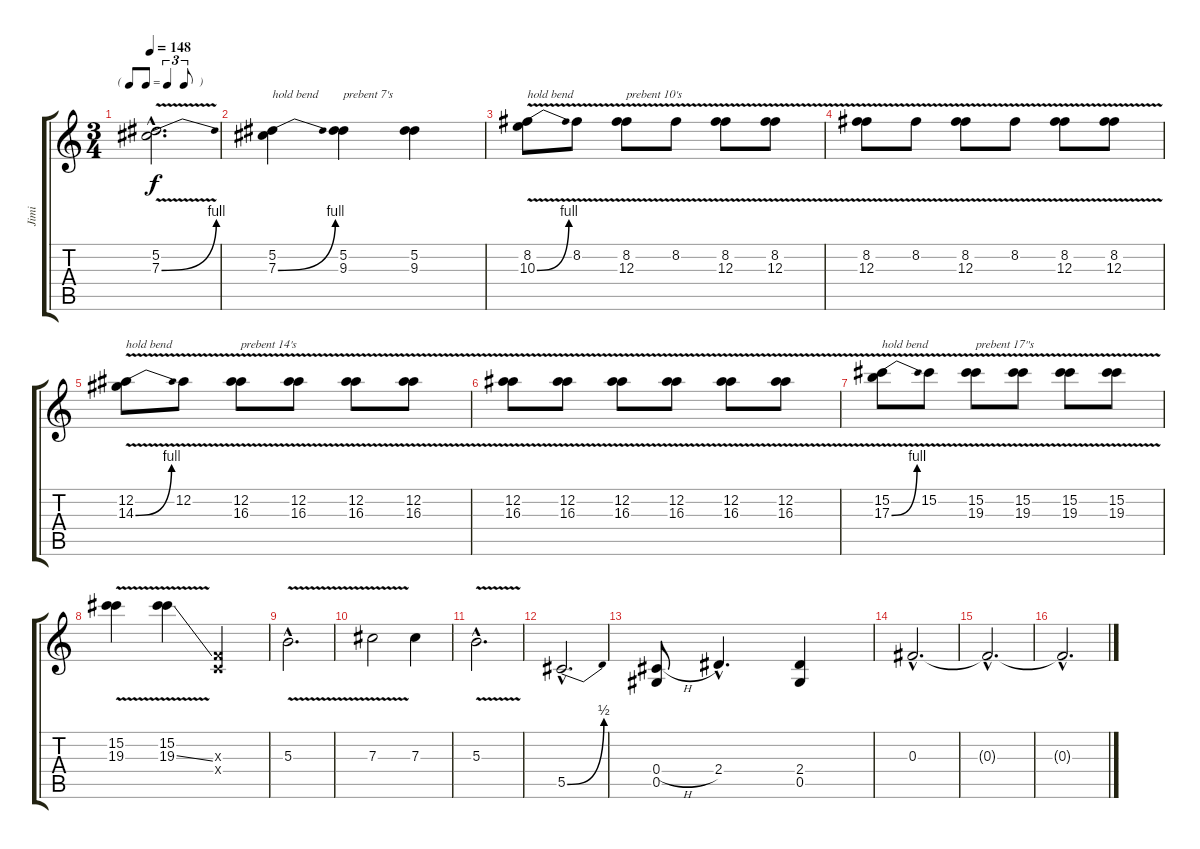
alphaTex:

\track ("Jimi" "Jimi") {instrument distortionguitar}
\staff {score tabs}
\tuning (Eb4 Bb3 Gb3 Db3 Ab2 Eb2) {hide}
\ts (3 4)
\tf triplet8th
\tempo 148
\clef g2
\ks c
(5.2{v hac} 7.3{be (bend 0 0 60 4) v hac}).2{d dy f} |
(5.2 7.3{be (bend 0 0 60 4)}).4{txt "hold bend"} (5.2 9.3).4{txt "prebent 7's"} (5.2 9.3).4 |
(8.2{v} 10.3{be (bend 0 0 60 4) v}).8{txt "hold bend"} 8.2{v}.8 (8.2{v} 12.3{v}).8{txt "prebent 10's"} 8.2{v}.8 (8.2{v} 12.3{v}).8 (8.2{v} 12.3{v}).8 |
(8.2{v} 12.3{v}).8 8.2{v}.8 (8.2{v} 12.3{v}).8 8.2{v}.8 (8.2{v} 12.3{v}).8 (8.2{v} 12.3{v}).8 |
(12.2{v} 14.3{be (bend 0 0 60 4) v}).8{txt "hold bend"} 12.2{v}.8 (12.2{v} 16.3{v}).8{txt "prebent 14's"} (12.2{v} 16.3{v}).8 (12.2{v} 16.3{v}).8 (12.2{v} 16.3{v}).8 |
(12.2{v} 16.3{v}).8 (12.2{v} 16.3{v}).8 (12.2{v} 16.3{v}).8 (12.2{v} 16.3{v}).8 (12.2{v} 16.3{v}).8 (12.2{v} 16.3{v}).8 |
(15.2{v} 17.3{be (bend 0 0 60 4) v}).8{txt "hold bend"} 15.2{v}.8 (15.2{v} 19.3{v}).8{txt "prebent 17''s"} (15.2{v} 19.3{v}).8 (15.2{v} 19.3{v}).8 (15.2{v} 19.3{v}).8 |
(15.2{v} 19.3{v}).4 (15.2{v} 19.3{v ss}).4 (-1.3{x} -1.4{x}).4 |
5.3{v hac}.2{d} |
7.3{v}.2 7.3.4 |
5.3{v hac}.2{d} |
5.5{be (bend 0 0 60 2) hac}.2{d} |
(0.4{h} 0.5).8 2.4{hac}.4{d} (2.4 0.5).4 |
0.3{hac}.2{d} |
0.3{hac t}.2{d} |
0.3{hac t}.2{d}
